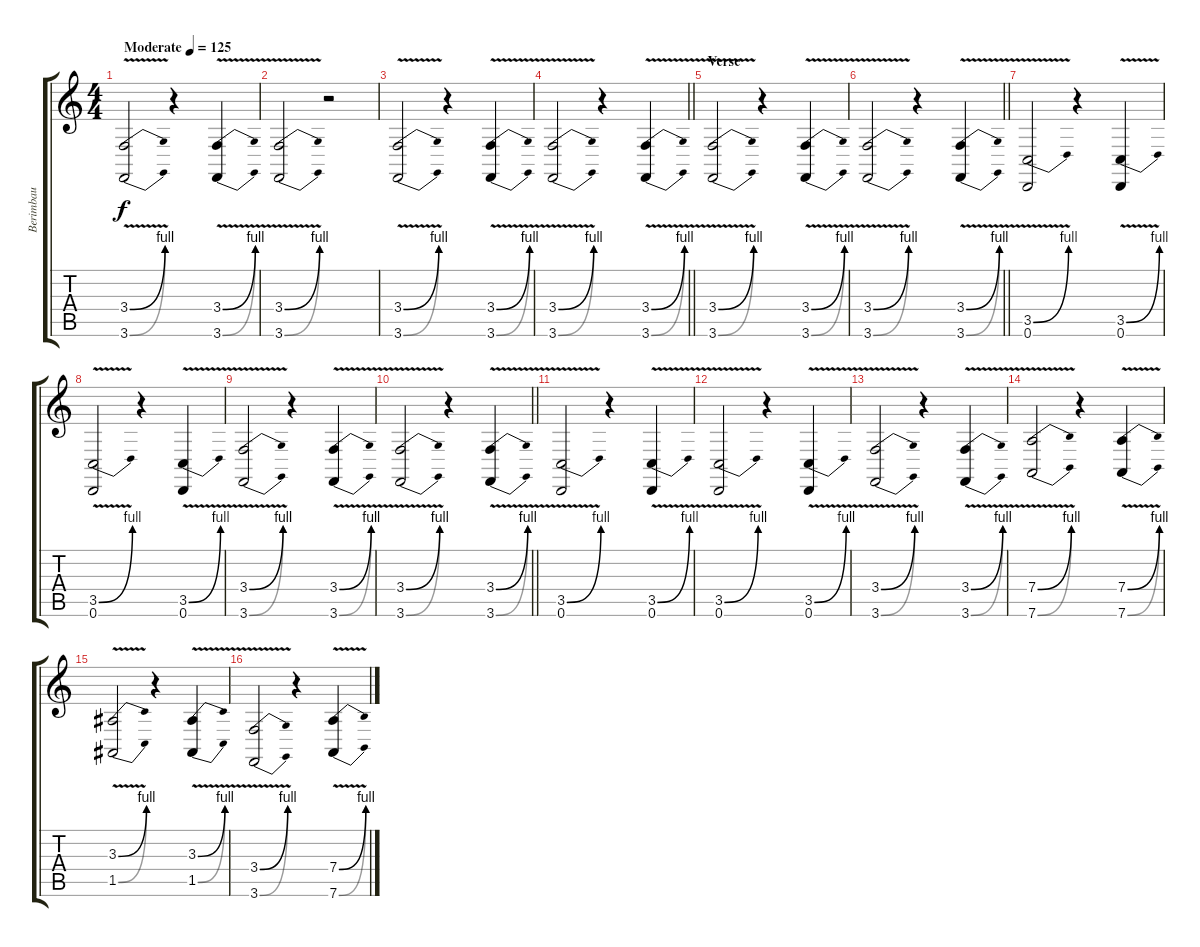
\track ("Berimbau" "Berimbau") {instrument sitar}
\staff {score tabs}
\tuning (E4 B3 G3 D3 A2 D2) {hide}
\ts (4 4)
\tempo (125 "Moderate")
\clef g2
\ks c
(3.4{be (bend 0 0 60 4) v} 3.6{be (bend 0 0 60 4) v}).2{dy f instrument sitar} r.4 (3.4{be (bend 0 0 60 4) v} 3.6{be (bend 0 0 60 4) v}).4 |
(3.4{be (bend 0 0 60 4) v} 3.6{be (bend 0 0 60 4) v}).2 r.2 |
(3.4{be (bend 0 0 60 4) v} 3.6{be (bend 0 0 60 4) v}).2 r.4 (3.4{be (bend 0 0 60 4) v} 3.6{be (bend 0 0 60 4) v}).4 |
\barLineRight lightlight
(3.4{be (bend 0 0 60 4) v} 3.6{be (bend 0 0 60 4) v}).2 r.4 (3.4{be (bend 0 0 60 4) v} 3.6{be (bend 0 0 60 4) v}).4 |
\section ("" "Verse")
(3.4{be (bend 0 0 60 4) v} 3.6{be (bend 0 0 60 4) v}).2 r.4 (3.4{be (bend 0 0 60 4) v} 3.6{be (bend 0 0 60 4) v}).4 |
\barLineRight lightlight
(3.4{be (bend 0 0 60 4) v} 3.6{be (bend 0 0 60 4) v}).2 r.4 (3.4{be (bend 0 0 60 4) v} 3.6{be (bend 0 0 60 4) v}).4 |
(3.5{be (bend 0 0 60 4) v} 0.6).2 r.4 (3.5{be (bend 0 0 60 4) v} 0.6).4 |
(3.5{be (bend 0 0 60 4) v} 0.6).2 r.4 (3.5{be (bend 0 0 60 4) v} 0.6).4 |
(3.4{be (bend 0 0 60 4) v} 3.6{be (bend 0 0 60 4) v}).2 r.4 (3.4{be (bend 0 0 60 4) v} 3.6{be (bend 0 0 60 4) v}).4 |
\barLineRight lightlight
(3.4{be (bend 0 0 60 4) v} 3.6{be (bend 0 0 60 4) v}).2 r.4 (3.4{be (bend 0 0 60 4) v} 3.6{be (bend 0 0 60 4) v}).4 |
(3.5{be (bend 0 0 60 4) v} 0.6).2 r.4 (3.5{be (bend 0 0 60 4) v} 0.6).4 |
(3.5{be (bend 0 0 60 4) v} 0.6).2 r.4 (3.5{be (bend 0 0 60 4) v} 0.6).4 |
(3.4{be (bend 0 0 60 4) v} 3.6{be (bend 0 0 60 4) v}).2 r.4 (3.4{be (bend 0 0 60 4) v} 3.6{be (bend 0 0 60 4) v}).4 |
(7.4{be (bend 0 0 60 4) v} 7.6{be (bend 0 0 60 4) v}).2 r.4 (7.4{be (bend 0 0 60 4) v} 7.6{be (bend 0 0 60 4) v}).4 |
(3.3{be (bend 0 0 60 4) v} 1.5{be (bend 0 0 60 4) v}).2 r.4 (3.3{be (bend 0 0 60 4) v} 1.5{be (bend 0 0 60 4) v}).4 |
(3.4{be (bend 0 0 60 4) v} 3.6{be (bend 0 0 60 4) v}).2 r.4 (7.4{be (bend 0 0 60 4) v} 7.6{be (bend 0 0 60 4) v}).4
